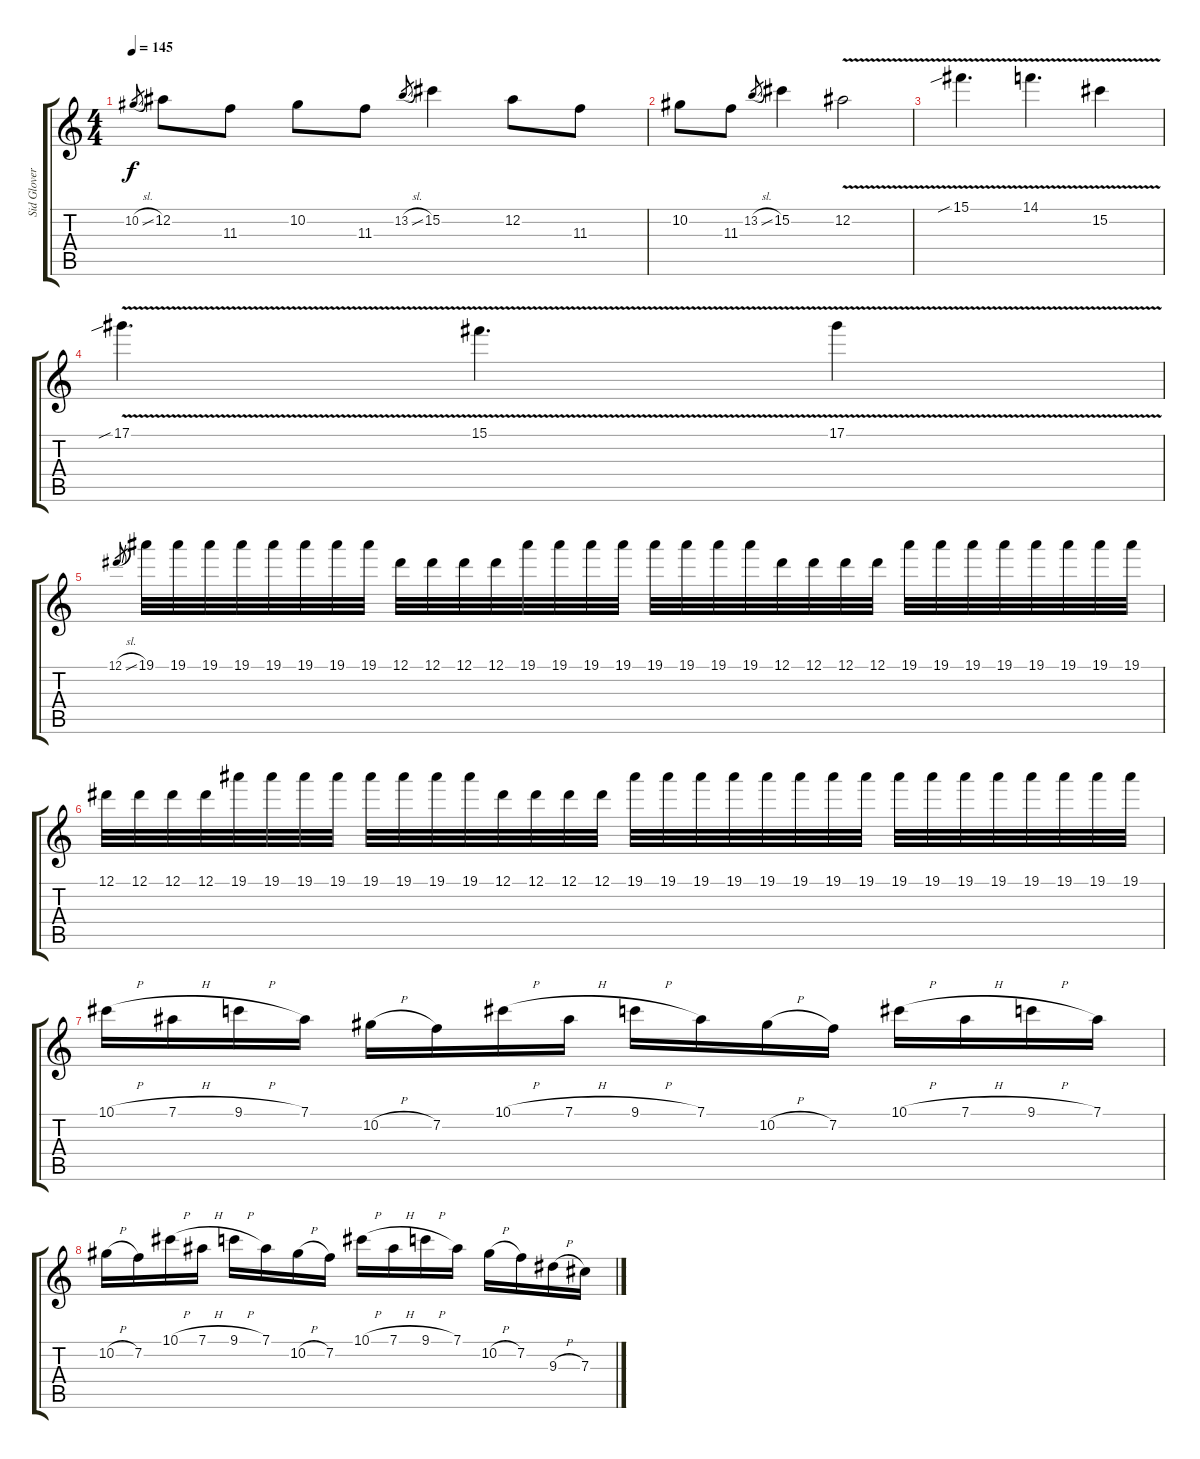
\track ("Sid Glover" "Sid Glover") {instrument distortionguitar}
\staff {score tabs}
\tuning (Eb4 Bb3 Gb3 Db3 Ab2 Eb2) {hide}
\ts (4 4)
\tempo 145
\clef g2
\ks c
10.2{sl}.8{gr dy f} 12.2.8 11.3.8 10.2.8 11.3.8 13.2{sl}.8{gr} 15.2.4 12.2.8 11.3.8 |
10.2.8 11.3.8 13.2{sl}.8{gr} 15.2.4 12.2{v}.2 |
15.1{v sib}.4{d} 14.1{v}.4{d} 15.2{v}.4 |
17.1{v sib}.4{d} 15.1{v}.4{d} 17.1{v}.4 |
12.1{sl}.8{gr} 19.1.32 19.1.32 19.1.32 19.1.32 19.1.32 19.1.32 19.1.32 19.1.32 12.1.32 12.1.32 12.1.32 12.1.32 19.1.32 19.1.32 19.1.32 19.1.32 19.1.32 19.1.32 19.1.32 19.1.32 12.1.32 12.1.32 12.1.32 12.1.32 19.1.32 19.1.32 19.1.32 19.1.32 19.1.32 19.1.32 19.1.32 19.1.32 |
12.1.32 12.1.32 12.1.32 12.1.32 19.1.32 19.1.32 19.1.32 19.1.32 19.1.32 19.1.32 19.1.32 19.1.32 12.1.32 12.1.32 12.1.32 12.1.32 19.1.32 19.1.32 19.1.32 19.1.32 19.1.32 19.1.32 19.1.32 19.1.32 19.1.32 19.1.32 19.1.32 19.1.32 19.1.32 19.1.32 19.1.32 19.1.32 |
10.1{h}.16 7.1{h}.16 9.1{h}.16 7.1.16 10.2{h}.16 7.2.16 10.1{h}.16 7.1{h}.16 9.1{h}.16 7.1.16 10.2{h}.16 7.2.16 10.1{h}.16 7.1{h}.16 9.1{h}.16 7.1.16 |
10.2{h}.16 7.2.16 10.1{h}.16 7.1{h}.16 9.1{h}.16 7.1.16 10.2{h}.16 7.2.16 10.1{h}.16 7.1{h}.16 9.1{h}.16 7.1.16 10.2{h}.16 7.2.16 9.3{h}.16 7.3.16
